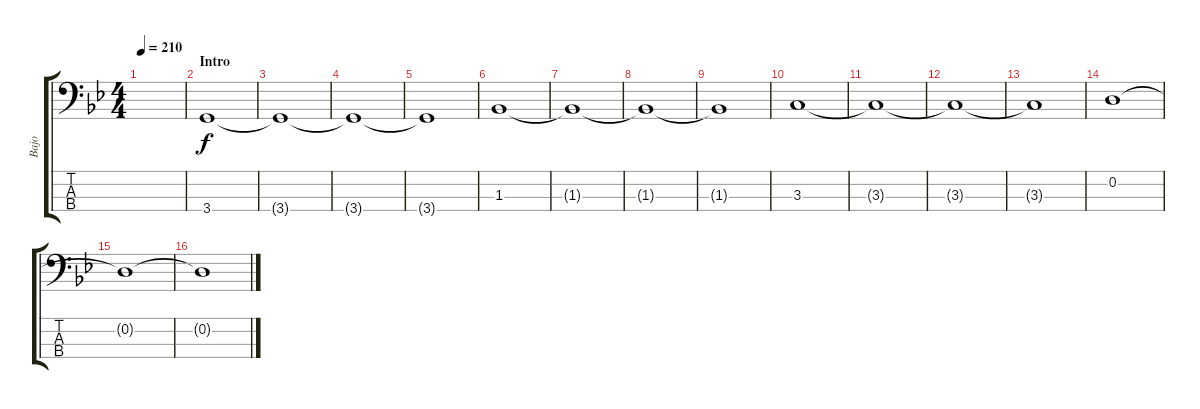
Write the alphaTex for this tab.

\track ("Bajo" "Bajo") {instrument electricbassfinger}
\staff {score tabs}
\tuning (G2 D2 A1 E1) {hide}
\ts (4 4)
\tempo 210
\clef f4
\ks gminor
|
\section ("" "Intro")
3.4.1 |
3.4{t}.1 |
3.4{t}.1 |
3.4{t}.1 |
1.3.1 |
1.3{t}.1 |
1.3{t}.1 |
1.3{t}.1 |
3.3.1 |
3.3{t}.1 |
3.3{t}.1 |
3.3{t}.1 |
0.2.1 |
0.2{t}.1 |
0.2{t}.1
